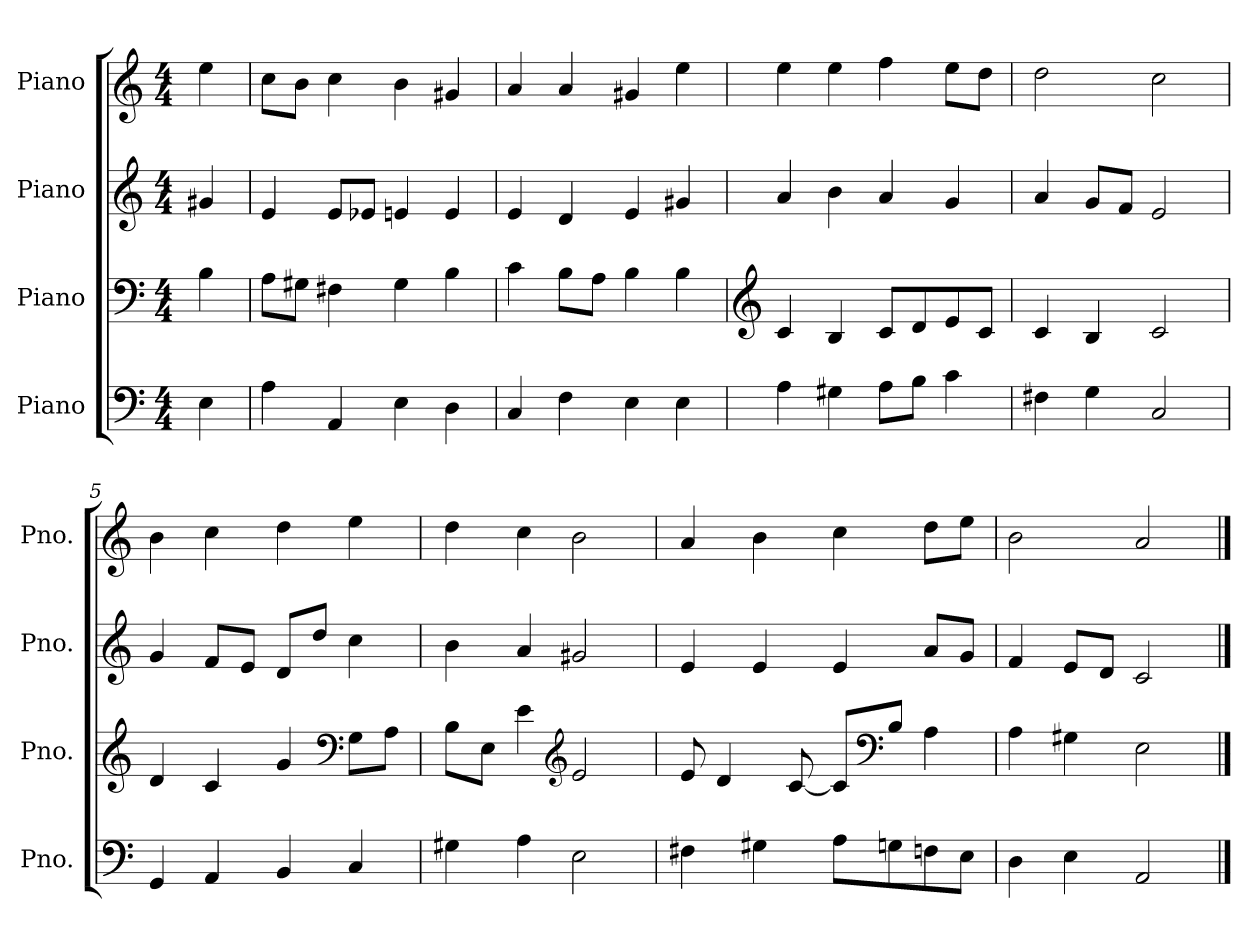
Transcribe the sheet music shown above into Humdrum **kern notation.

**kern	**kern	**kern	**kern
*part4	*part3	*part2	*part1
*staff4	*staff3	*staff2	*staff1
*I"Piano	*I"Piano	*I"Piano	*I"Piano
*I'Pno.	*I'Pno.	*I'Pno.	*I'Pno.
*clefF4	*clefF4	*clefG2	*clefG2
*k[]	*k[]	*k[]	*k[]
*M4/4	*M4/4	*M4/4	*M4/4
*MM120	*MM120	*MM120	*MM120
=	=	=	=
4E\	4B\	4g#X/	4ee\
=1	=1	=1	=1
4A\	8A\L	4e/	8cc\L
.	8G#X\J	.	8b\J
4AA/	4F#X\	8e/L	4cc\
.	.	8e-X/J	.
4E\	4G#\	4en/	4b\
4D\	4B\	4e/	4g#X/
=2	=2	=2	=2
4C/	4c\	4e/	4a/
4F\	8B\L	4d/	4a/
.	8A\J	.	.
4E\	4B\	4e/	4g#X/
4E\	4B\	4g#X/	4ee\
=3	=3	=3	=3
*	*clefG2	*	*
4A\	4c/	4a/	4ee\
4G#X\	4B/	4b\	4ee\
8A\L	8c/L	4a/	4ff\
8B\J	8d/	.	.
4c\	8e/	4g/	8ee\L
.	8c/J	.	8dd\J
=4	=4	=4	=4
4F#X\	4c/	4a/	2dd\
4G\	4B/	8g/L	.
.	.	8f/J	.
2C/	2c/	2e/	2cc\
=5	=5	=5	=5
4GG/	4d/	4g/	4b\
4AA/	4c/	8f/L	4cc\
.	.	8e/J	.
4BB/	4g/	8d/L	4dd\
.	.	8dd/J	.
*	*clefF4	*	*
4C/	8G\L	4cc\	4ee\
.	8A\J	.	.
!!LO:LB:g=z
=6	=6	=6	=6
4G#X\	8B\L	4b\	4dd\
.	8E\J	.	.
4A\	4e\	4a/	4cc\
*	*clefG2	*	*
2E\	2e/	2g#X/	2b\
=7	=7	=7	=7
4F#X\	8e/	4e/	4a/
.	4d/	.	.
4G#X\	.	4e/	4b\
.	[8c/	.	.
8A\L	8c/L]	4e/	4cc\
*	*clefF4	*	*
8Gn\	8B/J	.	.
8Fn\	4A\	8a/L	8dd\L
8E\J	.	8g/J	8ee\J
=8	=8	=8	=8
4D\	4A\	4f/	2b\
4E\	4G#X\	8e/L	.
.	.	8d/J	.
2AA/	2E\	2c/	2a/
==	==	==	==
*-	*-	*-	*-
